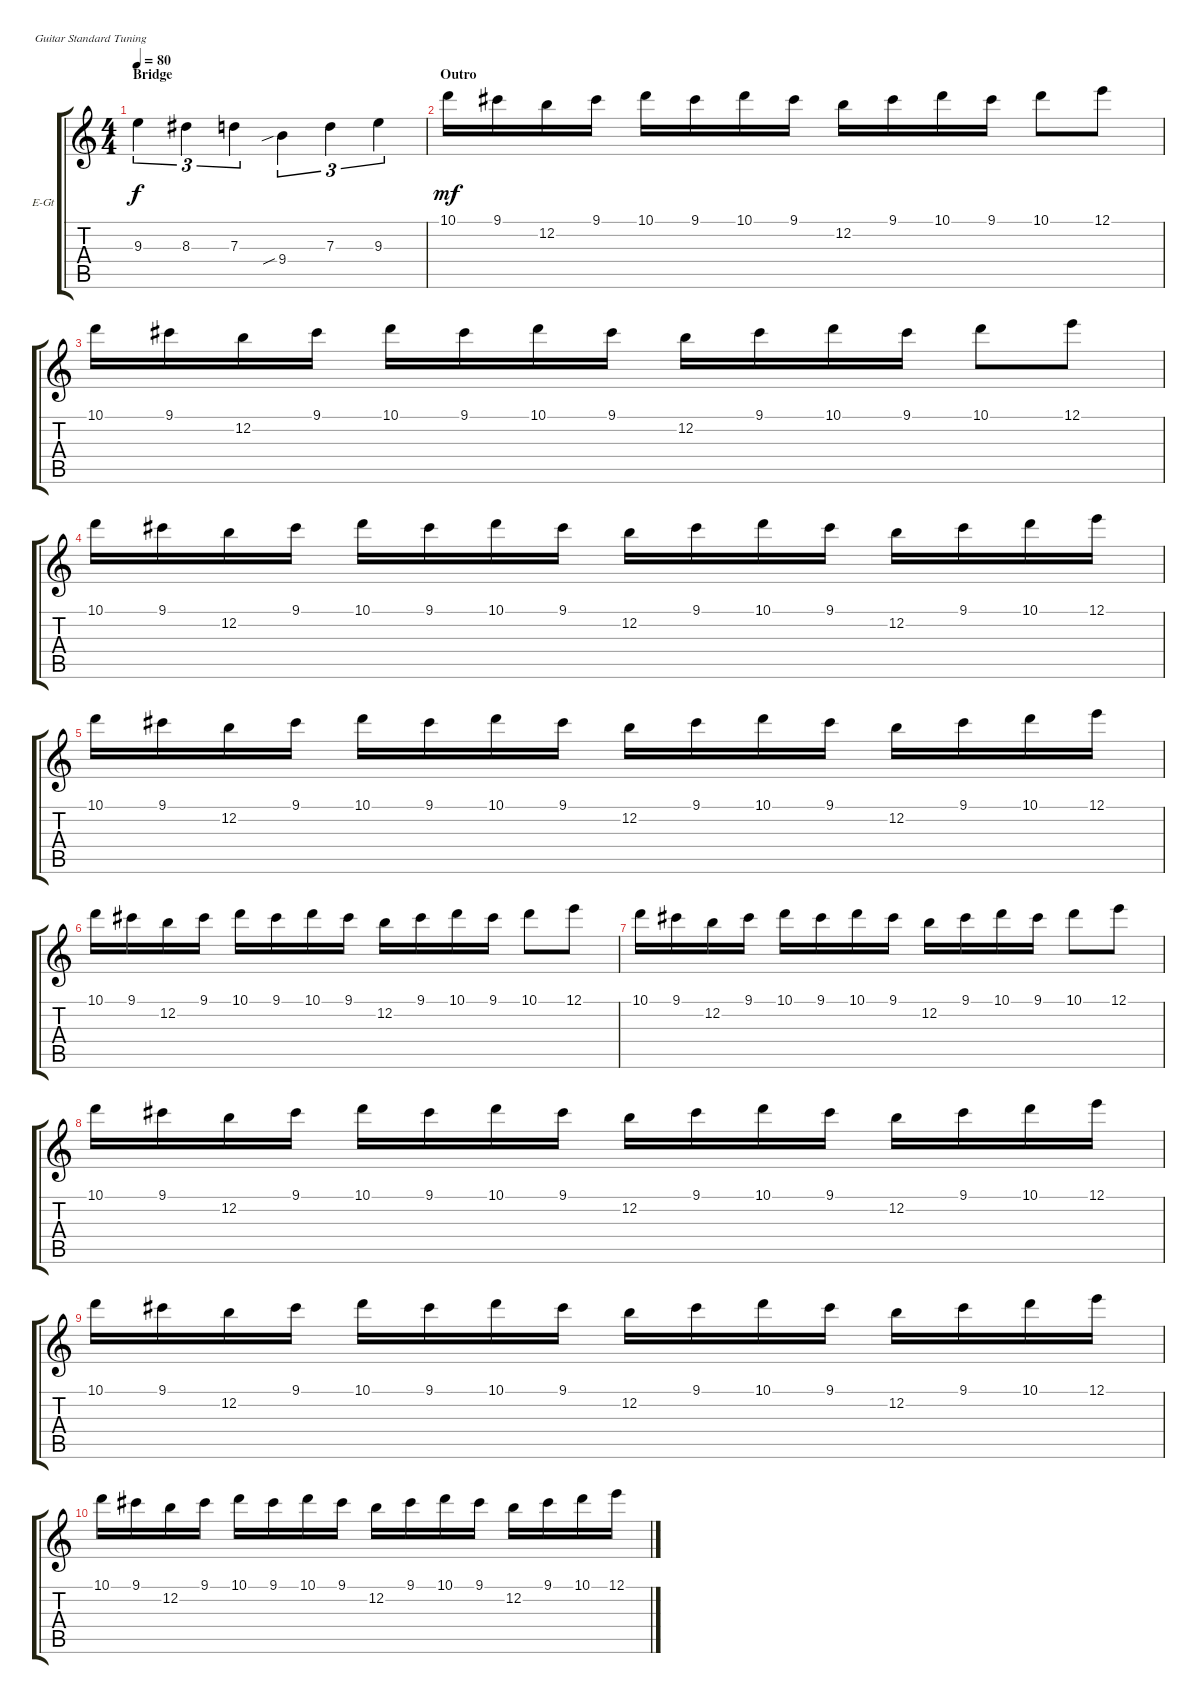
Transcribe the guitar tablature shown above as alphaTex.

\defaultSystemsLayout 4
\bracketExtendMode groupsimilarinstruments
\firstSystemTrackNameOrientation horizontal
\otherSystemsTrackNameOrientation horizontal
\track ("Al Pitrelli" "E-Gt") {instrument distortionguitar}
\staff {score tabs}
\tuning (E4 B3 G3 D3 A2 E2)
\ts (4 4)
\section ("" "Bridge")
\tempo 80
\clef g2
\ks c
9.3.4{tu (3 2) dy f} 8.3.4{tu (3 2)} 7.3.4{tu (3 2)} 9.4{sib}.4{tu (3 2)} 7.3.4{tu (3 2)} 9.3.4{tu (3 2)} |
\section ("" "Outro")
10.1.16{dy mf} 9.1.16 12.2.16 9.1.16 10.1.16 9.1.16 10.1.16 9.1.16 12.2.16 9.1.16 10.1.16 9.1.16 10.1.8 12.1.8 |
10.1.16 9.1.16 12.2.16 9.1.16 10.1.16 9.1.16 10.1.16 9.1.16 12.2.16 9.1.16 10.1.16 9.1.16 10.1.8 12.1.8 |
10.1.16 9.1.16 12.2.16 9.1.16 10.1.16 9.1.16 10.1.16 9.1.16 12.2.16 9.1.16 10.1.16 9.1.16 12.2.16 9.1.16 10.1.16 12.1.16 |
10.1.16 9.1.16 12.2.16 9.1.16 10.1.16 9.1.16 10.1.16 9.1.16 12.2.16 9.1.16 10.1.16 9.1.16 12.2.16 9.1.16 10.1.16 12.1.16 |
10.1.16 9.1.16 12.2.16 9.1.16 10.1.16 9.1.16 10.1.16 9.1.16 12.2.16 9.1.16 10.1.16 9.1.16 10.1.8 12.1.8 |
10.1.16 9.1.16 12.2.16 9.1.16 10.1.16 9.1.16 10.1.16 9.1.16 12.2.16 9.1.16 10.1.16 9.1.16 10.1.8 12.1.8 |
10.1.16 9.1.16 12.2.16 9.1.16 10.1.16 9.1.16 10.1.16 9.1.16 12.2.16 9.1.16 10.1.16 9.1.16 12.2.16 9.1.16 10.1.16 12.1.16 |
10.1.16 9.1.16 12.2.16 9.1.16 10.1.16 9.1.16 10.1.16 9.1.16 12.2.16 9.1.16 10.1.16 9.1.16 12.2.16 9.1.16 10.1.16 12.1.16 |
10.1.16 9.1.16 12.2.16 9.1.16 10.1.16 9.1.16 10.1.16 9.1.16 12.2.16 9.1.16 10.1.16 9.1.16 12.2.16 9.1.16 10.1.16 12.1.16
